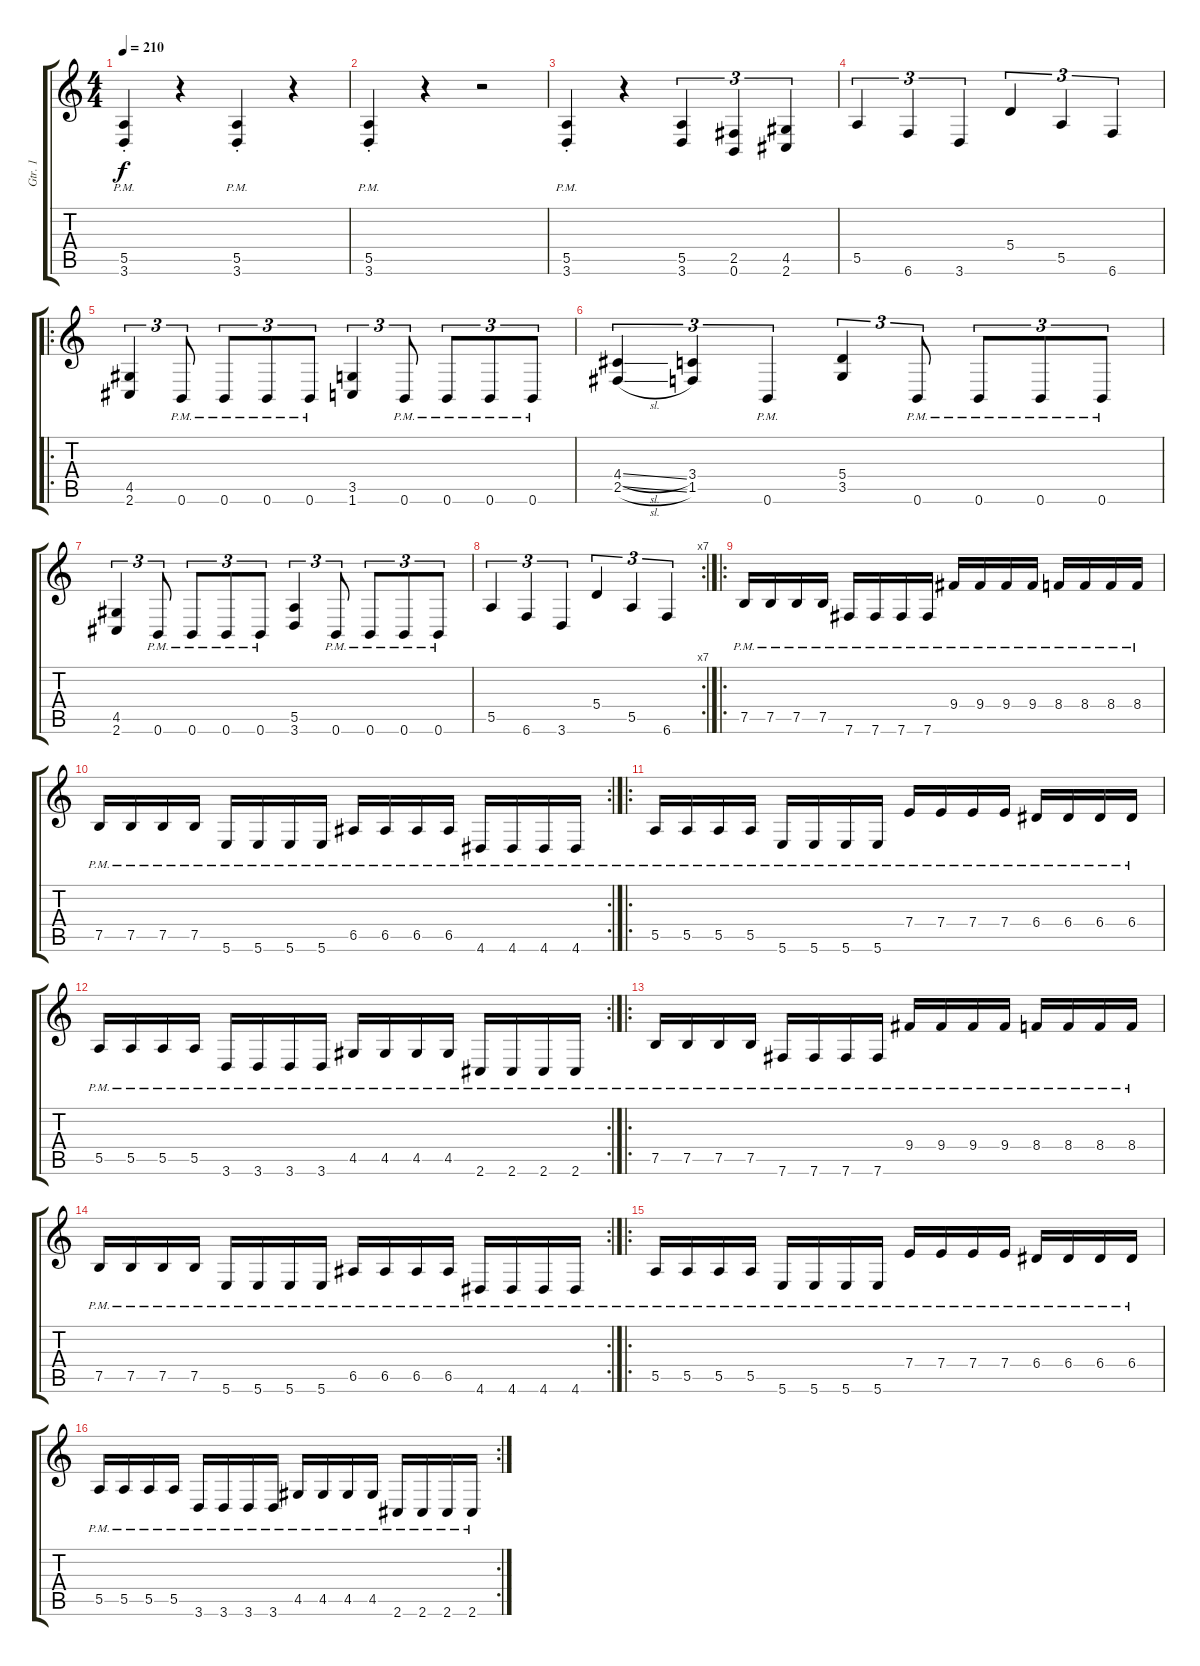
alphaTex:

\track ("Gtr. 1" "Gtr. 1") {instrument distortionguitar}
\staff {score tabs}
\tuning (B3 Gb3 D3 A2 E2 B1) {hide}
\ts (4 4)
\tempo 210
\clef g2
\ks c
(5.5{pm st} 3.6{pm st}).4{dy f} r.4 (5.5{pm st} 3.6{pm st}).4 r.4 |
(5.5{pm st} 3.6{pm st}).4 r.4 r.2 |
(5.5{pm st} 3.6{pm st}).4 r.4 (5.5 3.6).4{tu (3 2)} (2.5 0.6).4{tu (3 2)} (4.5 2.6).4{tu (3 2)} |
5.5.4{tu (3 2)} 6.6.4{tu (3 2)} 3.6.4{tu (3 2)} 5.4.4{tu (3 2)} 5.5.4{tu (3 2)} 6.6.4{tu (3 2)} |
\ro
(4.5 2.6).4{tu (3 2)} 0.6{pm}.8{tu (3 2)} 0.6{pm}.8{tu (3 2)} 0.6{pm}.8{tu (3 2)} 0.6{pm}.8{tu (3 2)} (3.5 1.6).4{tu (3 2)} 0.6{pm}.8{tu (3 2)} 0.6{pm}.8{tu (3 2)} 0.6{pm}.8{tu (3 2)} 0.6{pm}.8{tu (3 2)} |
(4.4{sl} 2.5{sl}).4{tu (3 2)} (3.4 1.5).4{tu (3 2)} 0.6{pm}.4{tu (3 2)} (5.4 3.5).4{tu (3 2)} 0.6{pm}.8{tu (3 2)} 0.6{pm}.8{tu (3 2)} 0.6{pm}.8{tu (3 2)} 0.6{pm}.8{tu (3 2)} |
(4.5 2.6).4{tu (3 2)} 0.6{pm}.8{tu (3 2)} 0.6{pm}.8{tu (3 2)} 0.6{pm}.8{tu (3 2)} 0.6{pm}.8{tu (3 2)} (5.5 3.6).4{tu (3 2)} 0.6{pm}.8{tu (3 2)} 0.6{pm}.8{tu (3 2)} 0.6{pm}.8{tu (3 2)} 0.6{pm}.8{tu (3 2)} |
\rc 7
5.5.4{tu (3 2)} 6.6.4{tu (3 2)} 3.6.4{tu (3 2)} 5.4.4{tu (3 2)} 5.5.4{tu (3 2)} 6.6.4{tu (3 2)} |
\ro
7.5{pm}.16 7.5{pm}.16 7.5{pm}.16 7.5{pm}.16 7.6{pm}.16 7.6{pm}.16 7.6{pm}.16 7.6{pm}.16 9.4{pm}.16 9.4{pm}.16 9.4{pm}.16 9.4{pm}.16 8.4{pm}.16 8.4{pm}.16 8.4{pm}.16 8.4{pm}.16 |
\rc 2
7.5{pm}.16 7.5{pm}.16 7.5{pm}.16 7.5{pm}.16 5.6{pm}.16 5.6{pm}.16 5.6{pm}.16 5.6{pm}.16 6.5{pm}.16 6.5{pm}.16 6.5{pm}.16 6.5{pm}.16 4.6{pm}.16 4.6{pm}.16 4.6{pm}.16 4.6{pm}.16 |
\ro
5.5{pm}.16 5.5{pm}.16 5.5{pm}.16 5.5{pm}.16 5.6{pm}.16 5.6{pm}.16 5.6{pm}.16 5.6{pm}.16 7.4{pm}.16 7.4{pm}.16 7.4{pm}.16 7.4{pm}.16 6.4{pm}.16 6.4{pm}.16 6.4{pm}.16 6.4{pm}.16 |
\rc 2
5.5{pm}.16 5.5{pm}.16 5.5{pm}.16 5.5{pm}.16 3.6{pm}.16 3.6{pm}.16 3.6{pm}.16 3.6{pm}.16 4.5{pm}.16 4.5{pm}.16 4.5{pm}.16 4.5{pm}.16 2.6{pm}.16 2.6{pm}.16 2.6{pm}.16 2.6{pm}.16 |
\ro
7.5{pm}.16 7.5{pm}.16 7.5{pm}.16 7.5{pm}.16 7.6{pm}.16 7.6{pm}.16 7.6{pm}.16 7.6{pm}.16 9.4{pm}.16 9.4{pm}.16 9.4{pm}.16 9.4{pm}.16 8.4{pm}.16 8.4{pm}.16 8.4{pm}.16 8.4{pm}.16 |
\rc 2
7.5{pm}.16 7.5{pm}.16 7.5{pm}.16 7.5{pm}.16 5.6{pm}.16 5.6{pm}.16 5.6{pm}.16 5.6{pm}.16 6.5{pm}.16 6.5{pm}.16 6.5{pm}.16 6.5{pm}.16 4.6{pm}.16 4.6{pm}.16 4.6{pm}.16 4.6{pm}.16 |
\ro
5.5{pm}.16 5.5{pm}.16 5.5{pm}.16 5.5{pm}.16 5.6{pm}.16 5.6{pm}.16 5.6{pm}.16 5.6{pm}.16 7.4{pm}.16 7.4{pm}.16 7.4{pm}.16 7.4{pm}.16 6.4{pm}.16 6.4{pm}.16 6.4{pm}.16 6.4{pm}.16 |
\rc 2
5.5{pm}.16 5.5{pm}.16 5.5{pm}.16 5.5{pm}.16 3.6{pm}.16 3.6{pm}.16 3.6{pm}.16 3.6{pm}.16 4.5{pm}.16 4.5{pm}.16 4.5{pm}.16 4.5{pm}.16 2.6{pm}.16 2.6{pm}.16 2.6{pm}.16 2.6{pm}.16
